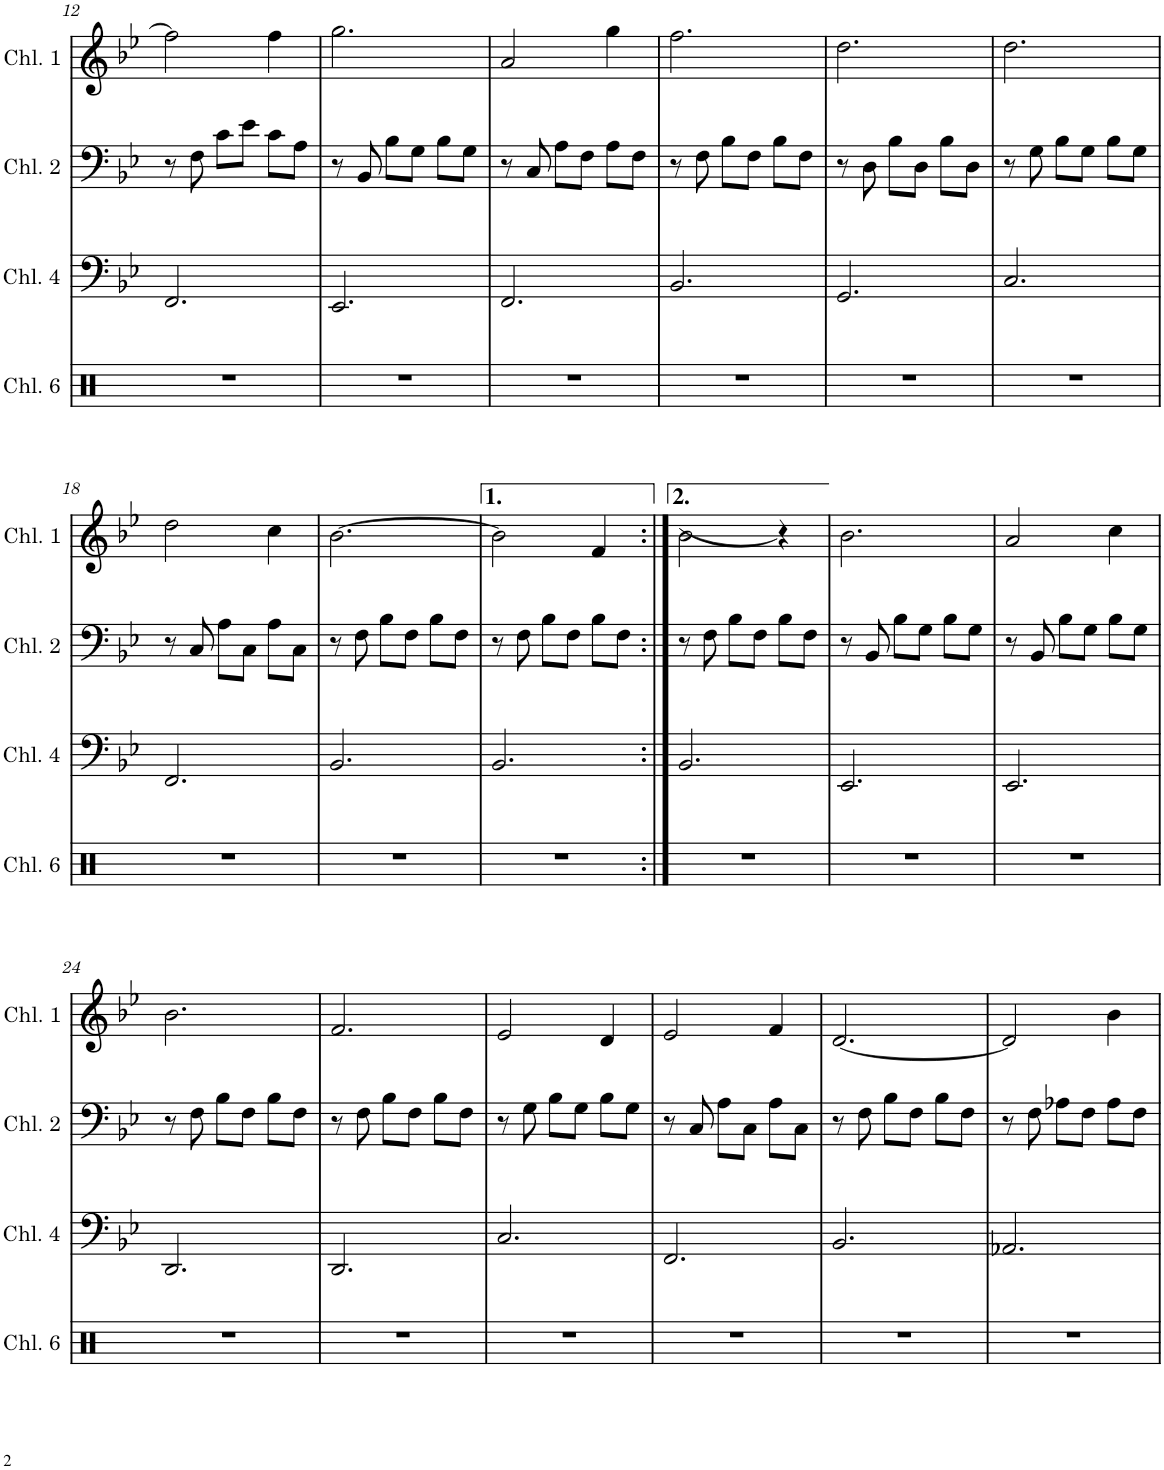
**kern	**kern	**kern	**kern
*part4	*part3	*part2	*part1
*staff4	*staff3	*staff2	*staff1
*I"Channel 6	*I"Channel 4	*I"Channel 0	*I"Channel 1
*I'Chl. 6	*I'Chl. 4	*I'Chl. 2	*I'Chl. 1
!!LO:PB:g=z
*clefX	*clefF4	*clefF4	*clefG2
*k[]	*k[b-e-]	*k[b-e-]	*k[b-e-]
*M3/4	*M3/4	*M3/4	*M3/4
=12	=12	=12	=12
2.r	2.FF/	8r	2ff\]
.	.	8F\	.
.	.	8c\L	.
.	.	8e-\J	.
.	.	8c\L	4ff\
.	.	8A\J	.
=13	=13	=13	=13
2.r	2.EE-/	8r	2.gg\
.	.	8BB-/	.
.	.	8B-\L	.
.	.	8G\J	.
.	.	8B-\L	.
.	.	8G\J	.
=14	=14	=14	=14
2.r	2.FF/	8r	2a/
.	.	8C/	.
.	.	8A\L	.
.	.	8F\J	.
.	.	8A\L	4gg\
.	.	8F\J	.
=15	=15	=15	=15
2.r	2.BB-/	8r	2.ff\
.	.	8F\	.
.	.	8B-\L	.
.	.	8F\J	.
.	.	8B-\L	.
.	.	8F\J	.
=16	=16	=16	=16
2.r	2.GG/	8r	2.dd\
.	.	8D\	.
.	.	8B-\L	.
.	.	8D\J	.
.	.	8B-\L	.
.	.	8D\J	.
=17	=17	=17	=17
2.r	2.C/	8r	2.dd\
.	.	8G\	.
.	.	8B-\L	.
.	.	8G\J	.
.	.	8B-\L	.
.	.	8G\J	.
!!LO:LB:g=z
=18	=18	=18	=18
2.r	2.FF/	8r	2dd\
.	.	8C/	.
.	.	8A\L	.
.	.	8C\J	.
.	.	8A\L	4cc\
.	.	8C\J	.
=19	=19	=19	=19
2.r	2.BB-/	8r	[2.b-\
.	.	8F\	.
.	.	8B-\L	.
.	.	8F\J	.
.	.	8B-\L	.
.	.	8F\J	.
=20	=20	=20	=20
2.r	2.BB-/	8r	2b-\]
.	.	8F\	.
.	.	8B-\L	.
.	.	8F\J	.
.	.	8B-\L	4f/
.	.	8F\J	.
=21:|!	=21:|!	=21:|!	=21:|!
2.r	2.BB-/	8r	(<2b-\
.	.	8F\	.
.	.	8B-\L	.
.	.	8F\J	.
.	.	8B-\L	4r)
.	.	8F\J	.
=22	=22	=22	=22
2.r	2.EE-/	8r	2.b-\
.	.	8BB-/	.
.	.	8B-\L	.
.	.	8G\J	.
.	.	8B-\L	.
.	.	8G\J	.
=23	=23	=23	=23
2.r	2.EE-/	8r	2a/
.	.	8BB-/	.
.	.	8B-\L	.
.	.	8G\J	.
.	.	8B-\L	4cc\
.	.	8G\J	.
!!LO:LB:g=z
=24	=24	=24	=24
2.r	2.DD/	8r	2.b-\
.	.	8F\	.
.	.	8B-\L	.
.	.	8F\J	.
.	.	8B-\L	.
.	.	8F\J	.
=25	=25	=25	=25
2.r	2.DD/	8r	2.f/
.	.	8F\	.
.	.	8B-\L	.
.	.	8F\J	.
.	.	8B-\L	.
.	.	8F\J	.
=26	=26	=26	=26
2.r	2.C/	8r	2e-/
.	.	8G\	.
.	.	8B-\L	.
.	.	8G\J	.
.	.	8B-\L	4d/
.	.	8G\J	.
=27	=27	=27	=27
2.r	2.FF/	8r	2e-/
.	.	8C/	.
.	.	8A\L	.
.	.	8C\J	.
.	.	8A\L	4f/
.	.	8C\J	.
=28	=28	=28	=28
2.r	2.BB-/	8r	[2.d/
.	.	8F\	.
.	.	8B-\L	.
.	.	8F\J	.
.	.	8B-\L	.
.	.	8F\J	.
=29	=29	=29	=29
2.r	2.AA-X/	8r	2d/]
.	.	8F\	.
.	.	8A-X\L	.
.	.	8F\J	.
.	.	8A-\L	4b-\
.	.	8F\J	.
=	=	=	=
*-	*-	*-	*-
